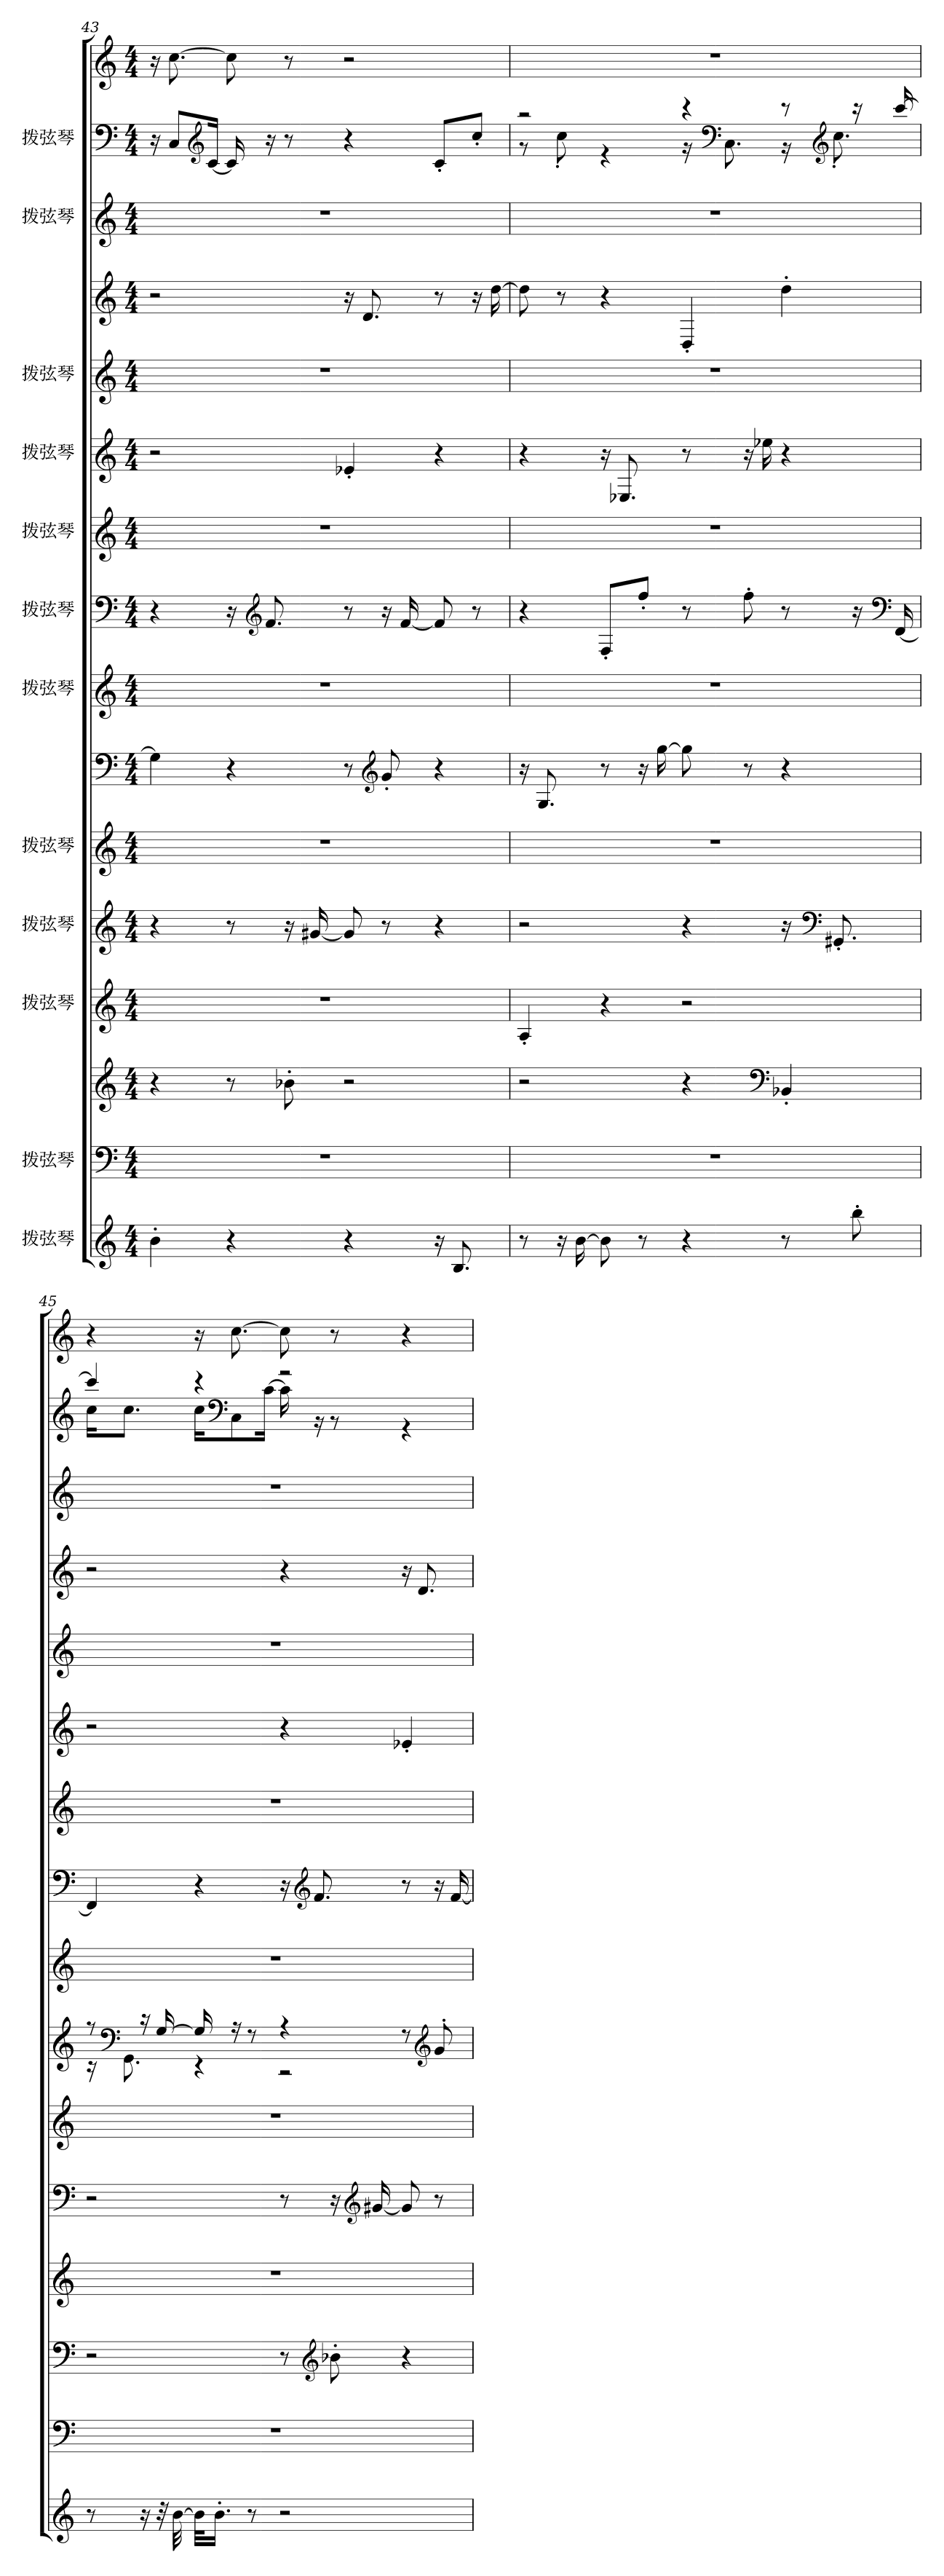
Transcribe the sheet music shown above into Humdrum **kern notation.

**kern	**kern	**kern	**kern	**kern	**kern	**kern	**kern	**kern	**kern	**kern	**kern	**kern	**kern	**kern	**kern
*part12	*part11	*part11	*part10	*part9	*part8	*part8	*part7	*part6	*part5	*part4	*part3	*part3	*part2	*part1	*part1
*staff16	*staff15	*staff14	*staff13	*staff12	*staff11	*staff10	*staff9	*staff8	*staff7	*staff6	*staff5	*staff4	*staff3	*staff2	*staff1
*I"拨弦琴	*I"拨弦琴	*	*I"拨弦琴	*I"拨弦琴	*I"拨弦琴	*	*I"拨弦琴	*I"拨弦琴	*I"拨弦琴	*I"拨弦琴	*I"拨弦琴	*	*I"拨弦琴	*I"拨弦琴	*
!!LO:PB:g=z
*clefG2	*clefF4	*clefG2	*clefG2	*clefG2	*clefG2	*clefF4	*clefG2	*clefF4	*clefG2	*clefG2	*clefG2	*clefG2	*clefG2	*clefF4	*clefG2
*k[]	*k[]	*k[]	*k[]	*k[]	*k[]	*k[]	*k[]	*k[]	*k[]	*k[]	*k[]	*k[]	*k[]	*k[]	*k[]
*M4/4	*M4/4	*M4/4	*M4/4	*M4/4	*M4/4	*M4/4	*M4/4	*M4/4	*M4/4	*M4/4	*M4/4	*M4/4	*M4/4	*M4/4	*M4/4
=43	=43	=43	=43	=43	=43	=43	=43	=43	=43	=43	=43	=43	=43	=43	=43
4b'\	1r	4r	1r	4r	1r	4G\]	1r	4r	1r	2r	1r	2r	1r	16r	16r
.	.	.	.	.	.	.	.	.	.	.	.	.	.	8C/L	[8.cc\
*	*	*	*	*	*	*	*	*	*	*	*	*	*	*clefG2	*
.	.	.	.	.	.	.	.	.	.	.	.	.	.	[16c/Jk	.
4r	.	8r	.	8r	.	4r	.	16r	.	.	.	.	.	16c/]	8cc\]
*	*	*	*	*	*	*	*	*clefG2	*	*	*	*	*	*	*
.	.	.	.	.	.	.	.	8.f/	.	.	.	.	.	16r	.
.	.	8b-X'\	.	16r	.	.	.	.	.	.	.	.	.	8r	8r
.	.	.	.	[16g#X/	.	.	.	.	.	.	.	.	.	.	.
4r	.	2r	.	8g#/]	.	8r	.	8r	.	4e-X'/	.	16r	.	4r	2r
.	.	.	.	.	.	.	.	.	.	.	.	8.d/	.	.	.
*	*	*	*	*	*	*clefG2	*	*	*	*	*	*	*	*	*
.	.	.	.	8r	.	8g'/	.	16r	.	.	.	.	.	.	.
.	.	.	.	.	.	.	.	[16f/	.	.	.	.	.	.	.
16r	.	.	.	4r	.	4r	.	8f/]	.	4r	.	8r	.	8c'/L	.
8.B/	.	.	.	.	.	.	.	.	.	.	.	.	.	.	.
.	.	.	.	.	.	.	.	8r	.	.	.	16r	.	8cc'/J	.
.	.	.	.	.	.	.	.	.	.	.	.	[16dd\	.	.	.
=44	=44	=44	=44	=44	=44	=44	=44	=44	=44	=44	=44	=44	=44	=44	=44
*	*	*	*	*	*	*	*	*	*	*	*	*	*	*^	*
8r	1r	2r	4A'/	2r	1r	16r	1r	4r	1r	4r	1r	8dd\]	1r	2r	8r	1r
.	.	.	.	.	.	8.G/	.	.	.	.	.	.	.	.	.	.
16r	.	.	.	.	.	.	.	.	.	.	.	8r	.	.	8cc'\	.
[16b\	.	.	.	.	.	.	.	.	.	.	.	.	.	.	.	.
8b\]	.	.	4r	.	.	8r	.	8F'/L	.	16r	.	4r	.	.	4r	.
.	.	.	.	.	.	.	.	.	.	8.E-X/	.	.	.	.	.	.
8r	.	.	.	.	.	16r	.	8ff'/J	.	.	.	.	.	.	.	.
.	.	.	.	.	.	[16gg\	.	.	.	.	.	.	.	.	.	.
4r	.	4r	2r	4r	.	8gg\]	.	8r	.	8r	.	4D'/	.	4r	16r	.
*	*	*	*	*	*	*	*	*	*	*	*	*	*	*clefF4	*	*
.	.	.	.	.	.	.	.	.	.	.	.	.	.	.	8.C\	.
.	.	.	.	.	.	8r	.	8ff'\	.	16r	.	.	.	.	.	.
.	.	.	.	.	.	.	.	.	.	16ee-X\	.	.	.	.	.	.
*	*	*clefF4	*	*	*	*	*	*	*	*	*	*	*	*	*	*
8r	.	4BB-X'/	.	16r	.	4r	.	8r	.	4r	.	4dd'\	.	8r	16r	.
*	*	*	*	*clefF4	*	*	*	*	*	*	*	*	*	*clefG2	*	*
.	.	.	.	8.GG#X'/	.	.	.	.	.	.	.	.	.	.	8.cc'\	.
8bb'\	.	.	.	.	.	.	.	16r	.	.	.	.	.	16r	.	.
*	*	*	*	*	*	*	*	*clefF4	*	*	*	*	*	*	*	*
.	.	.	.	.	.	.	.	[16FF/	.	.	.	.	.	[16ccc/	.	.
!!LO:PB:g=z
=45	=45	=45	=45	=45	=45	=45	=45	=45	=45	=45	=45	=45	=45	=45	=45	=45
*	*	*	*	*	*	*^	*	*	*	*	*	*	*	*	*	*
8r	1r	2r	1r	2r	1r	8r	16r	1r	4FF/]	1r	2r	1r	2r	1r	4ccc/]	16cc\KL	4r
*	*	*	*	*	*	*clefF4	*	*	*	*	*	*	*	*	*	*	*
.	.	.	.	.	.	.	8.GG\	.	.	.	.	.	.	.	.	8.cc\J	.
16r	.	.	.	.	.	16r	.	.	.	.	.	.	.	.	.	.	.
32r	.	.	.	.	.	[16G/	.	.	.	.	.	.	.	.	.	.	.
[32b\	.	.	.	.	.	.	.	.	.	.	.	.	.	.	.	.	.
32b\KLL]	.	.	.	.	.	16G/]	4r	.	4r	.	.	.	.	.	4r	16cc\KL	16r
16.b'\JJ	.	.	.	.	.	.	.	.	.	.	.	.	.	.	.	.	.
*	*	*	*	*	*	*	*	*	*	*	*	*	*	*	*clefF4	*	*
.	.	.	.	.	.	16r	.	.	.	.	.	.	.	.	.	8C\	[8.cc\
8r	.	.	.	.	.	8r	.	.	.	.	.	.	.	.	.	.	.
.	.	.	.	.	.	.	.	.	.	.	.	.	.	.	.	[16c\Jk	.
2r	.	8r	.	8r	.	4r	2r	.	16r	.	4r	.	4r	.	2r	16c\]	8cc\]
*	*	*	*	*	*	*	*	*	*clefG2	*	*	*	*	*	*	*	*
.	.	.	.	.	.	.	.	.	8.f/	.	.	.	.	.	.	16r	.
*	*	*clefG2	*	*	*	*	*	*	*	*	*	*	*	*	*	*	*
.	.	8b-X'\	.	16r	.	.	.	.	.	.	.	.	.	.	.	8r	8r
*	*	*	*	*clefG2	*	*	*	*	*	*	*	*	*	*	*	*	*
.	.	.	.	[16g#X/	.	.	.	.	.	.	.	.	.	.	.	.	.
.	.	4r	.	8g#/]	.	8r	.	.	8r	.	4e-X'/	.	16r	.	.	4r	4r
.	.	.	.	.	.	.	.	.	.	.	.	.	8.d/	.	.	.	.
*	*	*	*	*	*	*clefG2	*	*	*	*	*	*	*	*	*	*	*
.	.	.	.	8r	.	8g'/	.	.	16r	.	.	.	.	.	.	.	.
.	.	.	.	.	.	.	.	.	[16f/	.	.	.	.	.	.	.	.
*	*	*	*	*	*	*v	*v	*	*	*	*	*	*	*	*v	*v	*
=	=	=	=	=	=	=	=	=	=	=	=	=	=	=	=
*-	*-	*-	*-	*-	*-	*-	*-	*-	*-	*-	*-	*-	*-	*-	*-
